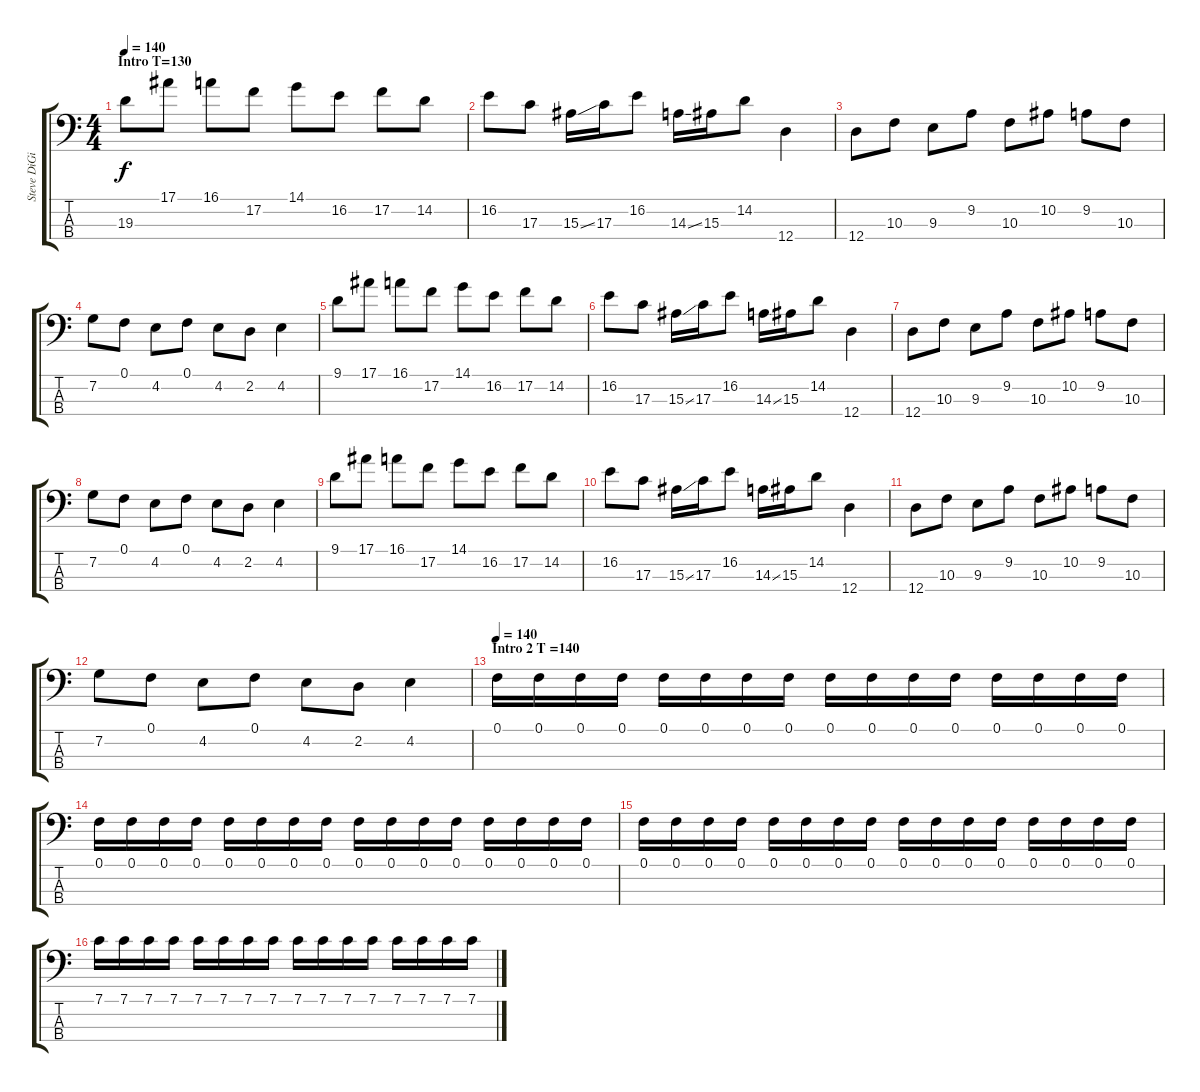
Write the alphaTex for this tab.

\track ("Steve DiGiorgio" "Steve DiGi") {instrument fretlessbass}
\staff {score tabs}
\tuning (F2 C2 G1 D1) {hide}
\ts (4 4)
\section ("" "Intro T=130")
\tempo 140
\tempo 130
\tempo 140
\clef f4
\ks c
19.3.8{dy f instrument fretlessbass} 17.1.8 16.1.8 17.2.8 14.1.8 16.2.8 17.2.8 14.2.8 |
16.2.8 17.3.8 15.3{ss}.16 17.3.16 16.2.8 14.3{ss}.16 15.3.16 14.2.8 12.4.4 |
12.4.8 10.3.8 9.3.8 9.2.8 10.3.8 10.2.8 9.2.8 10.3.8 |
7.2.8 0.1.8 4.2.8 0.1.8 4.2.8 2.2.8 4.2.4 |
9.1.8 17.1.8 16.1.8 17.2.8 14.1.8 16.2.8 17.2.8 14.2.8 |
16.2.8 17.3.8 15.3{ss}.16 17.3.16 16.2.8 14.3{ss}.16 15.3.16 14.2.8 12.4.4 |
12.4.8 10.3.8 9.3.8 9.2.8 10.3.8 10.2.8 9.2.8 10.3.8 |
7.2.8 0.1.8 4.2.8 0.1.8 4.2.8 2.2.8 4.2.4 |
9.1.8 17.1.8 16.1.8 17.2.8 14.1.8 16.2.8 17.2.8 14.2.8 |
16.2.8 17.3.8 15.3{ss}.16 17.3.16 16.2.8 14.3{ss}.16 15.3.16 14.2.8 12.4.4 |
12.4.8 10.3.8 9.3.8 9.2.8 10.3.8 10.2.8 9.2.8 10.3.8 |
7.2.8 0.1.8 4.2.8 0.1.8 4.2.8 2.2.8 4.2.4 |
\section ("" "Intro 2 T =140")
\tempo 140
0.1.16 0.1.16 0.1.16 0.1.16 0.1.16 0.1.16 0.1.16 0.1.16 0.1.16 0.1.16 0.1.16 0.1.16 0.1.16 0.1.16 0.1.16 0.1.16 |
0.1.16 0.1.16 0.1.16 0.1.16 0.1.16 0.1.16 0.1.16 0.1.16 0.1.16 0.1.16 0.1.16 0.1.16 0.1.16 0.1.16 0.1.16 0.1.16 |
0.1.16 0.1.16 0.1.16 0.1.16 0.1.16 0.1.16 0.1.16 0.1.16 0.1.16 0.1.16 0.1.16 0.1.16 0.1.16 0.1.16 0.1.16 0.1.16 |
7.1.16 7.1.16 7.1.16 7.1.16 7.1.16 7.1.16 7.1.16 7.1.16 7.1.16 7.1.16 7.1.16 7.1.16 7.1.16 7.1.16 7.1.16 7.1.16
